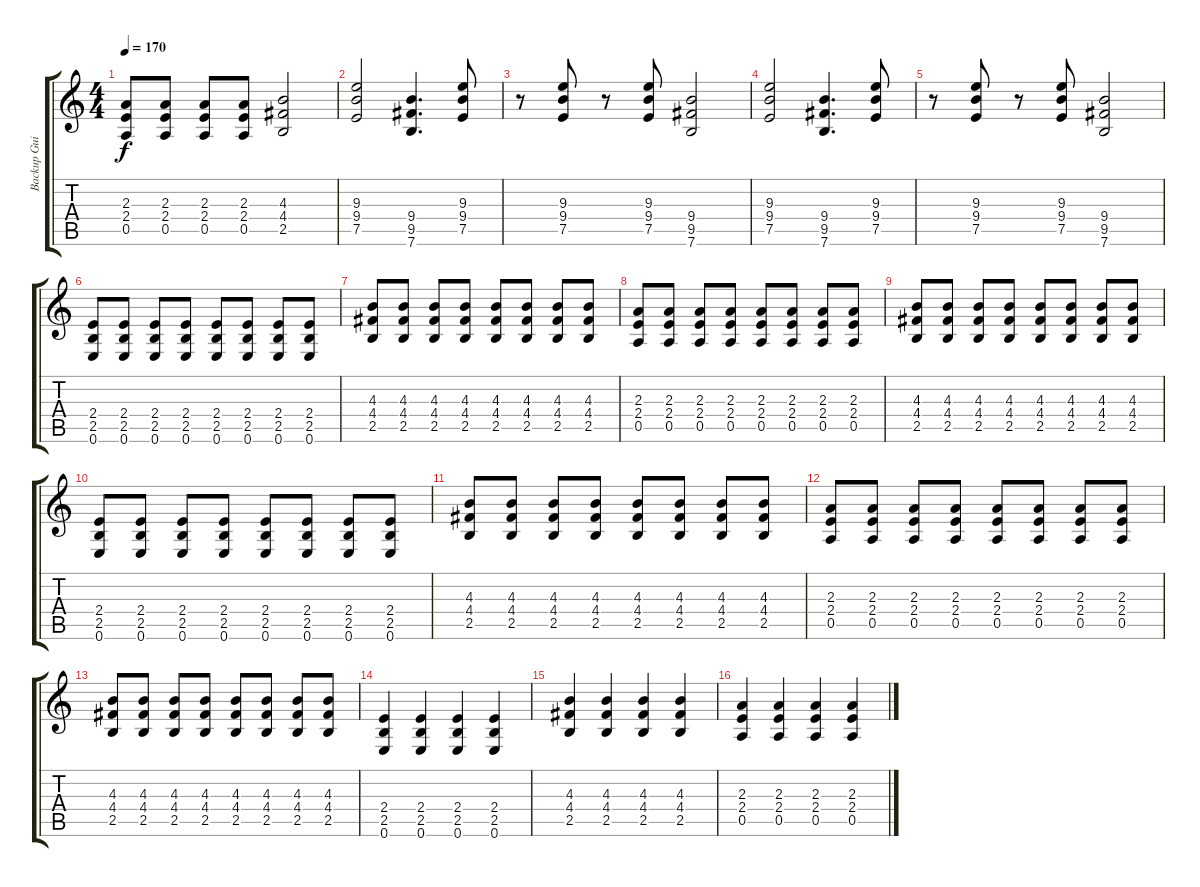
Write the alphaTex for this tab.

\track ("Backup Guitar" "Backup Gui") {instrument overdrivenguitar}
\staff {score tabs}
\tuning (E4 B3 G3 D3 A2 E2) {hide}
\ts (4 4)
\tempo 170
\clef g2
\ks c
(2.3 2.4 0.5).8{dy f volume 16 instrument electricguitarmuted} (2.3 2.4 0.5).8 (2.3 2.4 0.5).8 (2.3 2.4 0.5).8 (4.3 4.4 2.5).2{volume 12 instrument overdrivenguitar} |
(9.3 9.4 7.5).2 (9.4 9.5 7.6).4{d} (9.3 9.4 7.5).8 |
r.8 (9.3 9.4 7.5).8 r.8 (9.3 9.4 7.5).8 (9.4 9.5 7.6).2 |
(9.3 9.4 7.5).2 (9.4 9.5 7.6).4{d} (9.3 9.4 7.5).8 |
r.8 (9.3 9.4 7.5).8 r.8 (9.3 9.4 7.5).8 (9.4 9.5 7.6).2 |
(2.4 2.5 0.6).8{volume 16 instrument electricguitarmuted} (2.4 2.5 0.6).8 (2.4 2.5 0.6).8 (2.4 2.5 0.6).8 (2.4 2.5 0.6).8 (2.4 2.5 0.6).8 (2.4 2.5 0.6).8 (2.4 2.5 0.6).8 |
(4.3 4.4 2.5).8{volume 16 instrument electricguitarmuted} (4.3 4.4 2.5).8 (4.3 4.4 2.5).8 (4.3 4.4 2.5).8 (4.3 4.4 2.5).8 (4.3 4.4 2.5).8 (4.3 4.4 2.5).8 (4.3 4.4 2.5).8 |
(2.3 2.4 0.5).8{volume 16 instrument electricguitarmuted} (2.3 2.4 0.5).8 (2.3 2.4 0.5).8 (2.3 2.4 0.5).8 (2.3 2.4 0.5).8 (2.3 2.4 0.5).8 (2.3 2.4 0.5).8 (2.3 2.4 0.5).8 |
(4.3 4.4 2.5).8{volume 16 instrument electricguitarmuted} (4.3 4.4 2.5).8 (4.3 4.4 2.5).8 (4.3 4.4 2.5).8 (4.3 4.4 2.5).8 (4.3 4.4 2.5).8 (4.3 4.4 2.5).8 (4.3 4.4 2.5).8 |
(2.4 2.5 0.6).8{volume 16 instrument electricguitarmuted} (2.4 2.5 0.6).8 (2.4 2.5 0.6).8 (2.4 2.5 0.6).8 (2.4 2.5 0.6).8 (2.4 2.5 0.6).8 (2.4 2.5 0.6).8 (2.4 2.5 0.6).8 |
(4.3 4.4 2.5).8{volume 16 instrument electricguitarmuted} (4.3 4.4 2.5).8 (4.3 4.4 2.5).8 (4.3 4.4 2.5).8 (4.3 4.4 2.5).8 (4.3 4.4 2.5).8 (4.3 4.4 2.5).8 (4.3 4.4 2.5).8 |
(2.3 2.4 0.5).8{volume 16 instrument electricguitarmuted} (2.3 2.4 0.5).8 (2.3 2.4 0.5).8 (2.3 2.4 0.5).8 (2.3 2.4 0.5).8 (2.3 2.4 0.5).8 (2.3 2.4 0.5).8 (2.3 2.4 0.5).8 |
(4.3 4.4 2.5).8{volume 16 instrument electricguitarmuted} (4.3 4.4 2.5).8 (4.3 4.4 2.5).8 (4.3 4.4 2.5).8 (4.3 4.4 2.5).8 (4.3 4.4 2.5).8 (4.3 4.4 2.5).8 (4.3 4.4 2.5).8 |
(2.4 2.5 0.6).4{volume 12 instrument overdrivenguitar} (2.4 2.5 0.6).4 (2.4 2.5 0.6).4 (2.4 2.5 0.6).4 |
(4.3 4.4 2.5).4 (4.3 4.4 2.5).4 (4.3 4.4 2.5).4 (4.3 4.4 2.5).4 |
(2.3 2.4 0.5).4 (2.3 2.4 0.5).4 (2.3 2.4 0.5).4 (2.3 2.4 0.5).4
